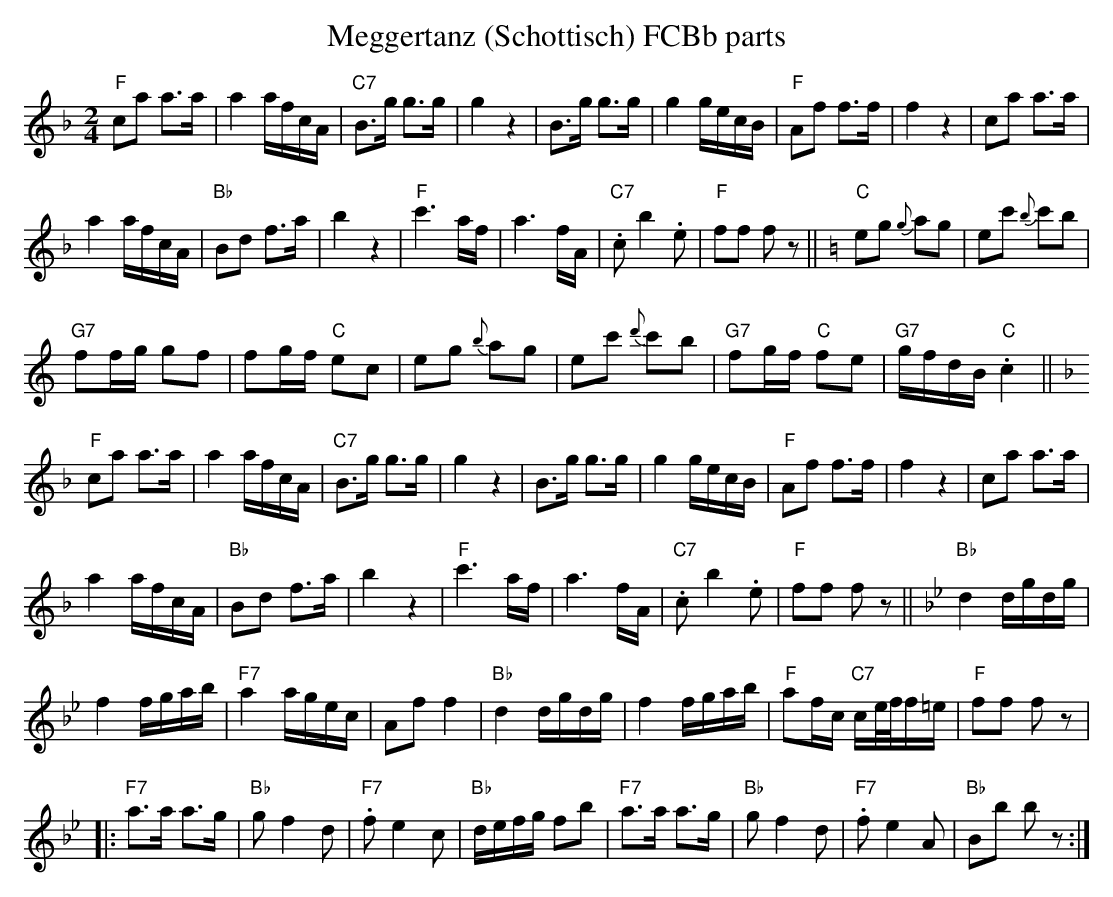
X:1
T: Meggertanz (Schottisch) FCBb parts
M:2/4
L:1/8
K:F
"F"ca a>a | a2 a/f/c/A/ | "C7"B>g g>g | g2z2 | B>g g>g | g2 g/e/c/B/ | "F"Af f>f | f2z2 | ca a>a |
a2 a/f/c/A/ | "Bb"Bd f>a | b2z2 | "F"c'3 a/f/ | a3 f/A/ | "C7".cb2.e | "F"ff fz || [K:C] "C"eg {g}ag | ec' {b}c'b |
"G7"ff/g/ gf | fg/f/ "C"ec | eg {b}ag | ec' {d'}c'b | "G7"fg/f/ "C"fe | "G7"g/f/d/B/ "C".c2 ||
[K:F] "F"ca a>a | a2 a/f/c/A/ | "C7"B>g g>g | g2z2 | B>g g>g | g2 g/e/c/B/ | "F"Af f>f | f2z2 | ca a>a |
a2 a/f/c/A/ | "Bb"Bd f>a | b2z2 | "F"c'3 a/f/ | a3 f/A/ | "C7".cb2.e | "F"ff fz || [K:Bb][L:1/16] "Bb"d4 dgdg |
f4 fgab | "F7"a4 agec | A2f2f4 | "Bb"d4 dgdg | f4 fgab | "F"a2fc "C7"ce/f/f=e | "F"f2f2 f2 z2 |
|: [L:1/8] "F7"a>a a>g | "Bb"gf2d | "F7".fe2c | "Bb"d/e/f/g/ fb | "F7"a>a a>g | "Bb"gf2d | "F7".fe2A | "Bb"Bb bz :|
